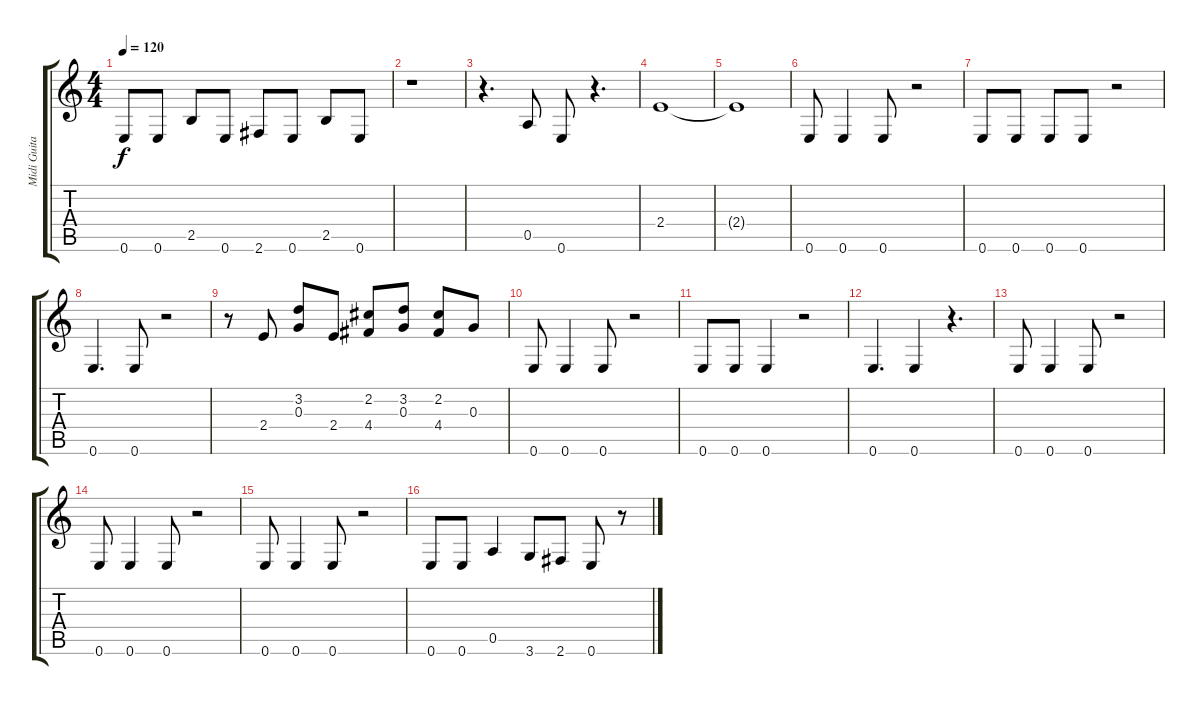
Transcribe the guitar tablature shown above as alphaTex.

\track ("Midi Guitar " "Midi Guita") {instrument electricbasspick}
\staff {score tabs}
\tuning (E4 B3 G3 D3 A2 E2) {hide}
\ts (4 4)
\tempo 120
\clef g2
\ks c
0.6.8{dy f} 0.6.8 2.5.8 0.6.8 2.6.8 0.6.8 2.5.8 0.6.8 |
r.1 |
r.4{d} 0.5.8 0.6.8 r.4{d} |
2.4.1 |
2.4{t}.1 |
0.6.8 0.6.4 0.6.8 r.2 |
0.6.8 0.6.8 0.6.8 0.6.8 r.2 |
0.6.4{d} 0.6.8 r.2 |
r.8 2.4.8 (3.2 0.3).8 2.4.8 (2.2 4.4).8 (3.2 0.3).8 (2.2 4.4).8 0.3.8 |
0.6.8 0.6.4 0.6.8 r.2 |
0.6.8 0.6.8 0.6.4 r.2 |
0.6.4{d} 0.6.4 r.4{d} |
0.6.8 0.6.4 0.6.8 r.2 |
0.6.8 0.6.4 0.6.8 r.2 |
0.6.8 0.6.4 0.6.8 r.2 |
0.6.8 0.6.8 0.5.4 3.6.8 2.6.8 0.6.8 r.8
